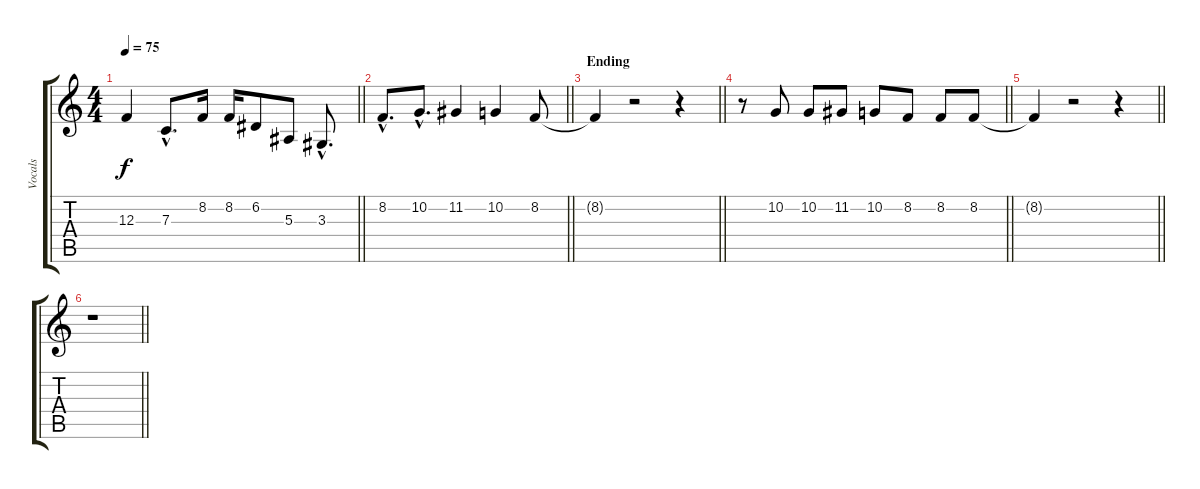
\track ("Vocals" "Vocals") {instrument lead2sawtooth}
\staff {score tabs}
\tuning (D4 A3 F3 C3 G2 D2) {hide}
\ts (4 4)
\tempo 75
\clef g2
\barLineRight lightlight
\ks c
12.3{t}.4{dy f} 7.3{hac}.8{d} 8.2.16 8.2.16 6.2.8 5.3.8 3.3{hac}.8{d} |
\barLineRight lightlight
8.2{hac}.8{d} 10.2{hac}.8{d} 11.2.4 10.2.4 8.2.8 |
\section ("" "Ending")
\barLineRight lightlight
8.2{t}.4 r.2 r.4 |
\barLineRight lightlight
r.8 10.2.8 10.2.8 11.2.8 10.2.8 8.2.8 8.2.8 8.2.8 |
\barLineRight lightlight
8.2{t}.4 r.2 r.4 |
\barLineRight lightlight
r.1
